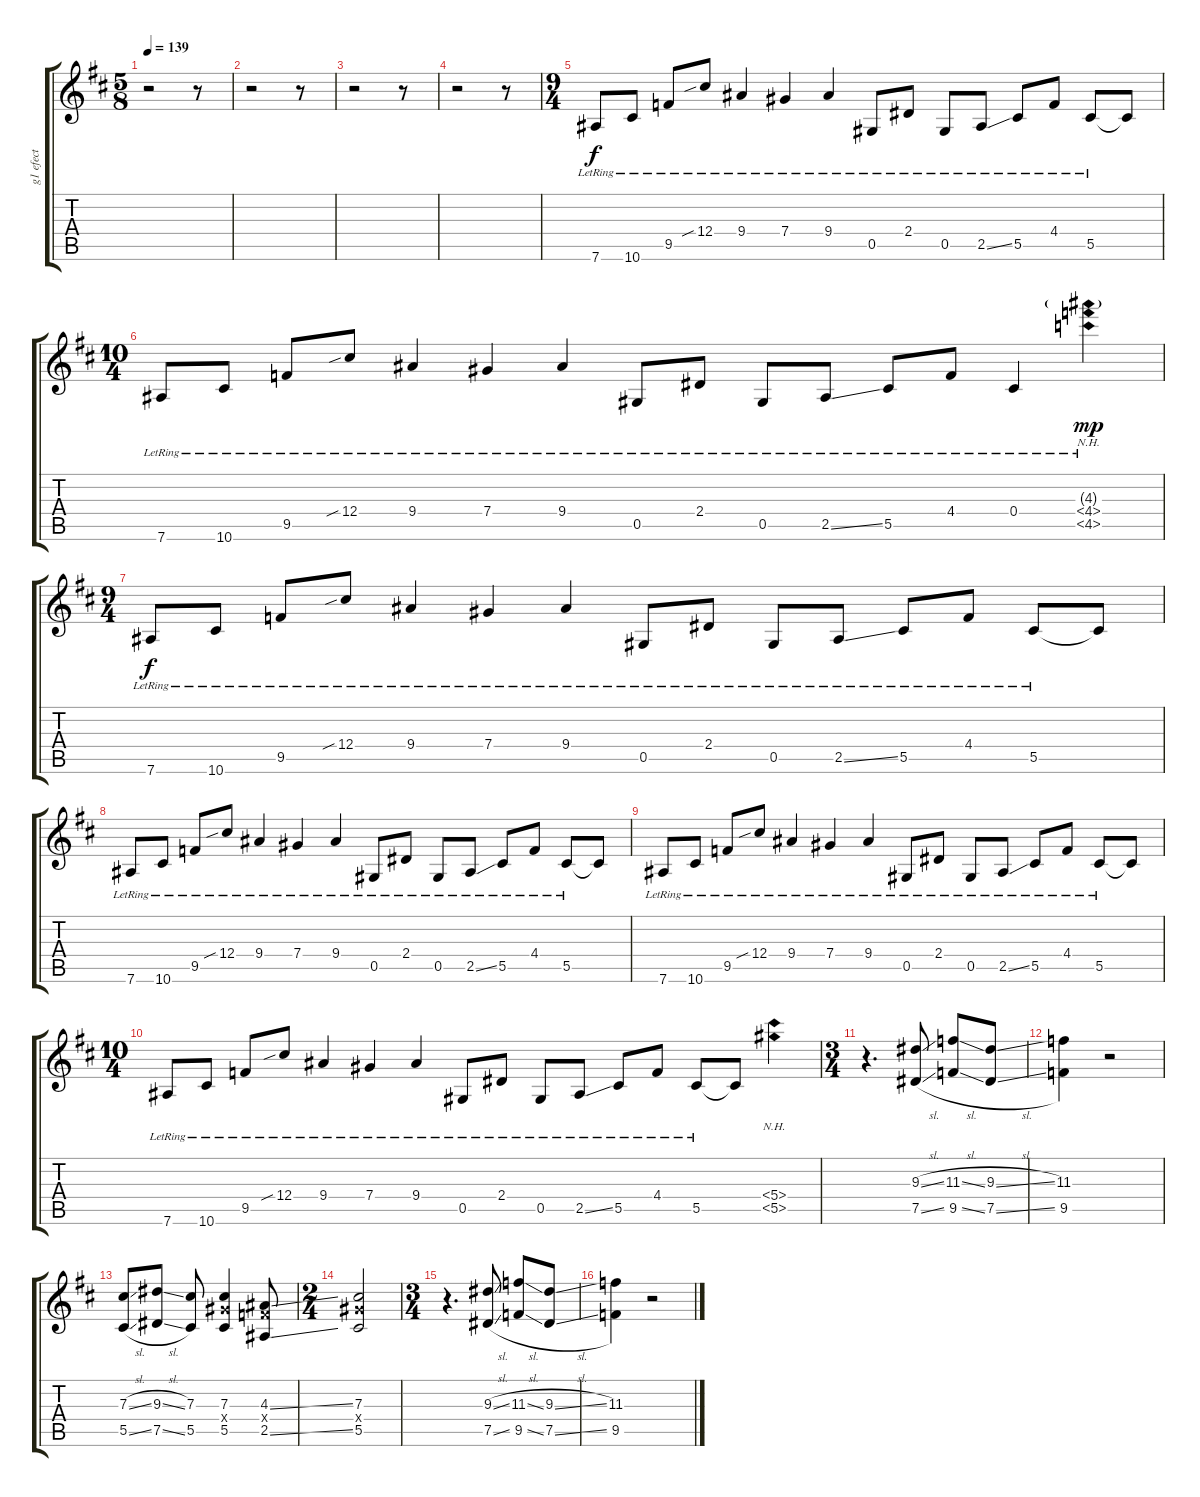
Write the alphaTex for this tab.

\track ("g1 efect" "g1 efect") {instrument electricguitarjazz}
\staff {score tabs}
\tuning (Eb4 Bb3 Gb3 Db3 Ab2 Eb2) {hide}
\ts (5 8)
\tempo 139
\clef g2
\ks d
r.2{dy f} r.8 |
r.2 r.8 |
r.2 r.8 |
r.2 r.8 |
\ts (9 4)
7.6{lr}.8 10.6{lr}.8 9.5{lr}.8 12.4{sib lr}.8 9.4{lr}.4 7.4{lr}.4 9.4{lr}.4 0.5{lr}.8 2.4{lr}.8 0.5{lr}.8 2.5{ss lr}.8 5.5{lr}.8 4.4{lr}.8 5.5{lr}.8 5.5{t}.8 |
\ts (10 4)
7.6{lr}.8 10.6{lr}.8 9.5{lr}.8 12.4{sib lr}.8 9.4{lr}.4 7.4{lr}.4 9.4{lr}.4 0.5{lr}.8 2.4{lr}.8 0.5{lr}.8 2.5{ss lr}.8 5.5{lr}.8 4.4{lr}.8 0.4{lr}.4 (4.3{nh g lr} 4.4{nh lr} 4.5{nh lr}).4{dy mp} |
\ts (9 4)
7.6{lr}.8{dy f} 10.6{lr}.8 9.5{lr}.8 12.4{sib lr}.8 9.4{lr}.4 7.4{lr}.4 9.4{lr}.4 0.5{lr}.8 2.4{lr}.8 0.5{lr}.8 2.5{ss lr}.8 5.5{lr}.8 4.4{lr}.8 5.5{lr}.8 5.5{t}.8 |
7.6{lr}.8 10.6{lr}.8 9.5{lr}.8 12.4{sib lr}.8 9.4{lr}.4 7.4{lr}.4 9.4{lr}.4 0.5{lr}.8 2.4{lr}.8 0.5{lr}.8 2.5{ss lr}.8 5.5{lr}.8 4.4{lr}.8 5.5{lr}.8 5.5{t}.8 |
7.6{lr}.8 10.6{lr}.8 9.5{lr}.8 12.4{sib lr}.8 9.4{lr}.4 7.4{lr}.4 9.4{lr}.4 0.5{lr}.8 2.4{lr}.8 0.5{lr}.8 2.5{ss lr}.8 5.5{lr}.8 4.4{lr}.8 5.5{lr}.8 5.5{t}.8 |
\ts (10 4)
7.6{lr}.8 10.6{lr}.8 9.5{lr}.8 12.4{sib lr}.8 9.4{lr}.4 7.4{lr}.4 9.4{lr}.4 0.5{lr}.8 2.4{lr}.8 0.5{lr}.8 2.5{ss lr}.8 5.5{lr}.8 4.4{lr}.8 5.5{lr}.8 5.5{t}.8 (5.4{nh} 5.5{nh}).4 |
\ts (3 4)
r.4{d} (9.3{sl} 7.5{sl}).8 (11.3{sl} 9.5{sl}).8 (9.3{sl} 7.5{sl}).8 |
(11.3 9.5).4 r.2 |
(7.3{sl} 5.5{sl}).8 (9.3{sl} 7.5{sl}).8 (7.3 5.5).8 (7.3 7.4{x} 5.5).4 (4.3{ss} 4.4{x} 2.5{ss}).8 |
\ts (2 4)
(7.3 7.4{x} 5.5).2 |
\ts (3 4)
r.4{d} (9.3{sl} 7.5{sl}).8 (11.3{sl} 9.5{sl}).8 (9.3{sl} 7.5{sl}).8 |
(11.3 9.5).4 r.2
